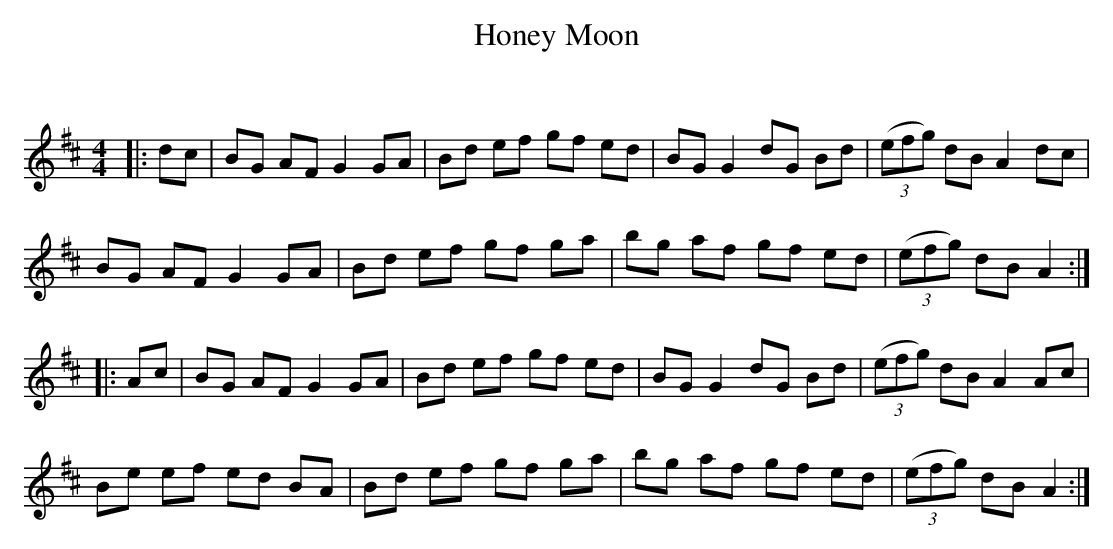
X:1
T: Honey Moon
C:
Q: 232
K:D
M:4/4
L:1/8
|:dc|BG AF G2 GA|Bd ef gf ed|BG G2 dG Bd|((3efg) dB A2 dc|
BG AF G2 GA|Bd ef gf ga|bg af gf ed|((3efg) dB A2:|
|:Ac|BG AF G2 GA|Bd ef gf ed|BG G2 dG Bd|((3efg) dB A2 Ac|
Be ef ed BA|Bd ef gf ga|bg af gf ed|((3efg) dB A2:|
